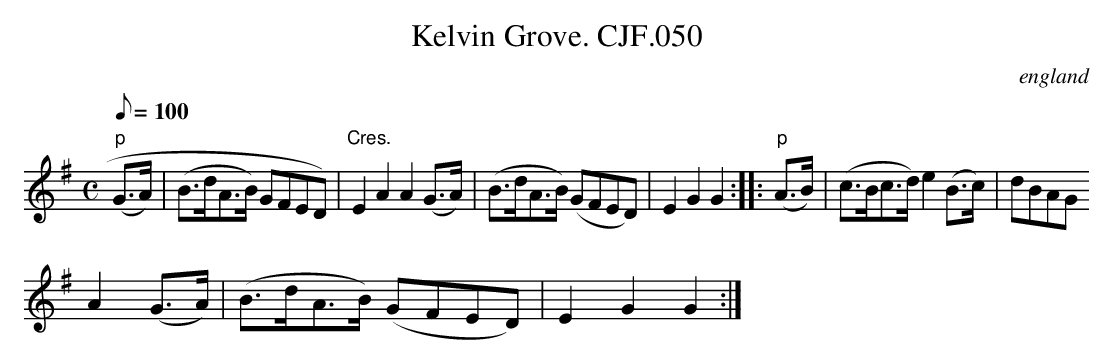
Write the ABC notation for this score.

X:1
T:Kelvin Grove. CJF.050
O:england
M:C
L:1/8
Q:100
K:G
"p"(G>A)|(B>dA>B) GFED)|"Cres."E2A2A2(G>A)|(B>dA>B)\
(GFED)|E2G2G2:|:"p"(A>B)|(c>Bc>d)e2(B>c)|dBAG
hA2(G>A)|(B>dA>B) (GFED)|E2G2G2:|]
